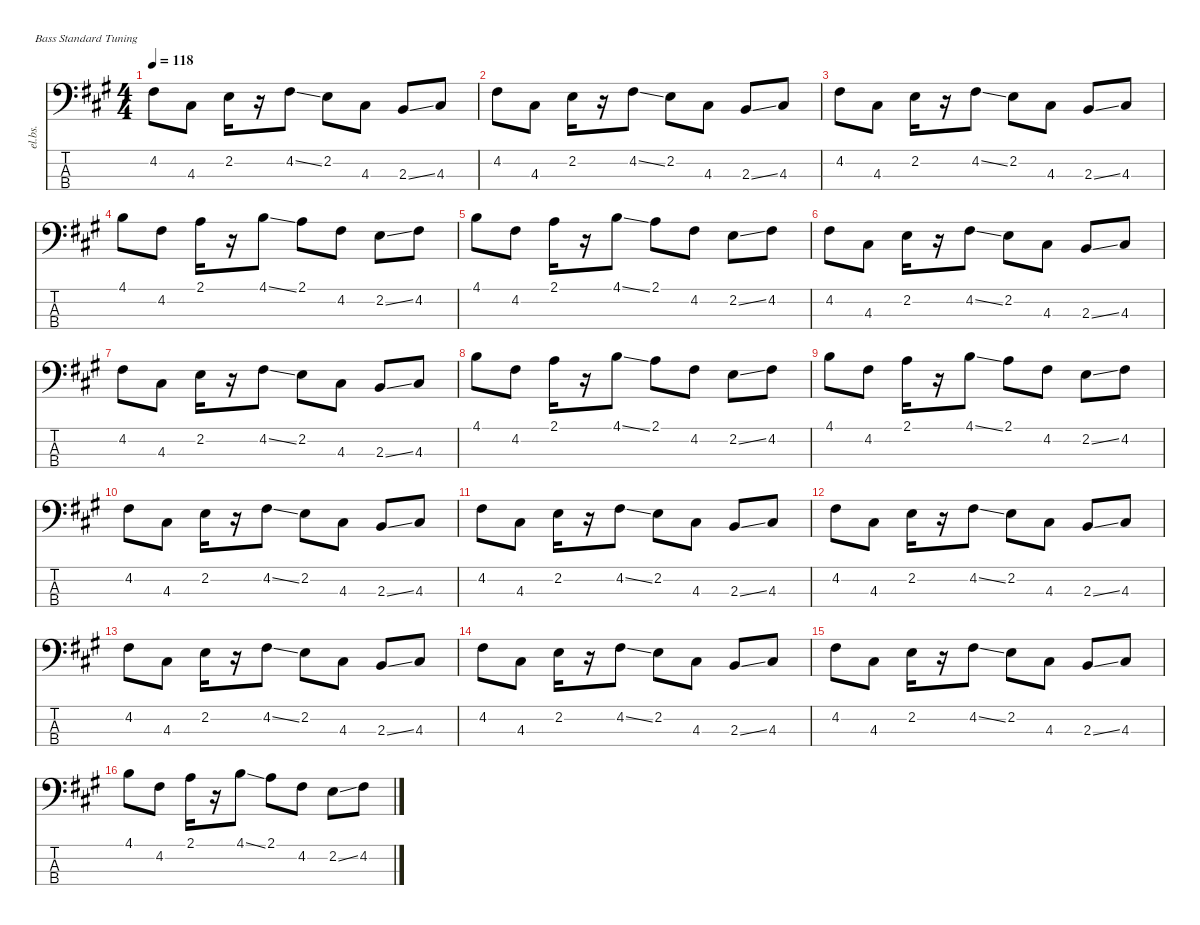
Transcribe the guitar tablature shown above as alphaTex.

\defaultSystemsLayout 4
\hideDynamics
\bracketExtendMode nobrackets
\otherSystemsTrackNameOrientation horizontal
\track ("bass" "el.bs.") {instrument electricbassfinger}
\staff {score tabs}
\tuning (G2 D2 A1 E1)
\ts (4 4)
\tempo 118
\clef f4
\ks f#minor
4.2{acc #}.8{dy ff beam Down} 4.3{acc #}.8{dy mf beam Down} 2.2{acc forcenatural}.16{beam Down} r.16{beam Down} 4.2{ss acc #}.8{dy ff beam Down} 2.2{acc forcenatural}.8{dy mf beam Down} 4.3{acc #}.8{dy f beam Down} 2.3{ss acc forcenatural}.8{dy mf beam Up} 4.3{acc #}.8{beam Up} |
4.2{acc #}.8{dy ff beam Down} 4.3{acc #}.8{dy mf beam Down} 2.2{acc forcenatural}.16{beam Down} r.16{beam Down} 4.2{ss acc #}.8{dy ff beam Down} 2.2{acc forcenatural}.8{dy mf beam Down} 4.3{acc #}.8{dy f beam Down} 2.3{ss acc forcenatural}.8{dy mf beam Up} 4.3{acc #}.8{beam Up} |
4.2{acc #}.8{dy ff beam Down} 4.3{acc #}.8{dy mf beam Down} 2.2{acc forcenatural}.16{beam Down} r.16{beam Down} 4.2{ss acc #}.8{dy ff beam Down} 2.2{acc forcenatural}.8{dy mf beam Down} 4.3{acc #}.8{dy f beam Down} 2.3{ss acc forcenatural}.8{dy mf beam Up} 4.3{acc #}.8{beam Up} |
4.1{acc forcenatural}.8{dy ff beam Down} 4.2{acc #}.8{dy mf beam Down} 2.1{acc forcenatural}.16{beam Down} r.16{beam Down} 4.1{ss acc forcenatural}.8{dy ff beam Down} 2.1{acc forcenatural}.8{dy mp beam Down} 4.2{acc #}.8{dy f beam Down} 2.2{ss acc forcenatural}.8{dy mf beam Down} 4.2{acc #}.8{beam Down} |
4.1{acc forcenatural}.8{dy ff beam Down} 4.2{acc #}.8{dy mf beam Down} 2.1{acc forcenatural}.16{beam Down} r.16{beam Down} 4.1{ss acc forcenatural}.8{dy ff beam Down} 2.1{acc forcenatural}.8{dy mp beam Down} 4.2{acc #}.8{dy f beam Down} 2.2{ss acc forcenatural}.8{dy mf beam Down} 4.2{acc #}.8{beam Down} |
4.2{acc #}.8{dy ff beam Down} 4.3{acc #}.8{dy mf beam Down} 2.2{acc forcenatural}.16{beam Down} r.16{beam Down} 4.2{ss acc #}.8{dy ff beam Down} 2.2{acc forcenatural}.8{dy mf beam Down} 4.3{acc #}.8{dy f beam Down} 2.3{ss acc forcenatural}.8{dy mf beam Up} 4.3{acc #}.8{beam Up} |
4.2{acc #}.8{dy ff beam Down} 4.3{acc #}.8{dy mf beam Down} 2.2{acc forcenatural}.16{beam Down} r.16{beam Down} 4.2{ss acc #}.8{dy ff beam Down} 2.2{acc forcenatural}.8{dy mf beam Down} 4.3{acc #}.8{dy f beam Down} 2.3{ss acc forcenatural}.8{dy mf beam Up} 4.3{acc #}.8{beam Up} |
4.1{acc forcenatural}.8{dy ff beam Down} 4.2{acc #}.8{dy mf beam Down} 2.1{acc forcenatural}.16{beam Down} r.16{beam Down} 4.1{ss acc forcenatural}.8{dy ff beam Down} 2.1{acc forcenatural}.8{dy mp beam Down} 4.2{acc #}.8{dy f beam Down} 2.2{ss acc forcenatural}.8{dy mf beam Down} 4.2{acc #}.8{beam Down} |
4.1{acc forcenatural}.8{dy ff beam Down} 4.2{acc #}.8{dy mf beam Down} 2.1{acc forcenatural}.16{beam Down} r.16{beam Down} 4.1{ss acc forcenatural}.8{dy ff beam Down} 2.1{acc forcenatural}.8{dy mp beam Down} 4.2{acc #}.8{dy f beam Down} 2.2{ss acc forcenatural}.8{dy mf beam Down} 4.2{acc #}.8{beam Down} |
4.2{acc #}.8{dy ff beam Down} 4.3{acc #}.8{dy mf beam Down} 2.2{acc forcenatural}.16{beam Down} r.16{beam Down} 4.2{ss acc #}.8{dy ff beam Down} 2.2{acc forcenatural}.8{dy mf beam Down} 4.3{acc #}.8{dy f beam Down} 2.3{ss acc forcenatural}.8{dy mf beam Up} 4.3{acc #}.8{beam Up} |
4.2{acc #}.8{dy ff beam Down} 4.3{acc #}.8{dy mf beam Down} 2.2{acc forcenatural}.16{beam Down} r.16{beam Down} 4.2{ss acc #}.8{dy ff beam Down} 2.2{acc forcenatural}.8{dy mf beam Down} 4.3{acc #}.8{dy f beam Down} 2.3{ss acc forcenatural}.8{dy mf beam Up} 4.3{acc #}.8{beam Up} |
4.2{acc #}.8{dy ff beam Down} 4.3{acc #}.8{dy mf beam Down} 2.2{acc forcenatural}.16{beam Down} r.16{beam Down} 4.2{ss acc #}.8{dy ff beam Down} 2.2{acc forcenatural}.8{dy mf beam Down} 4.3{acc #}.8{dy f beam Down} 2.3{ss acc forcenatural}.8{dy mf beam Up} 4.3{acc #}.8{beam Up} |
4.2{acc #}.8{dy ff beam Down} 4.3{acc #}.8{dy mf beam Down} 2.2{acc forcenatural}.16{beam Down} r.16{beam Down} 4.2{ss acc #}.8{dy ff beam Down} 2.2{acc forcenatural}.8{dy mf beam Down} 4.3{acc #}.8{dy f beam Down} 2.3{ss acc forcenatural}.8{dy mf beam Up} 4.3{acc #}.8{beam Up} |
4.2{acc #}.8{dy ff beam Down} 4.3{acc #}.8{dy mf beam Down} 2.2{acc forcenatural}.16{beam Down} r.16{beam Down} 4.2{ss acc #}.8{dy ff beam Down} 2.2{acc forcenatural}.8{dy mf beam Down} 4.3{acc #}.8{dy f beam Down} 2.3{ss acc forcenatural}.8{dy mf beam Up} 4.3{acc #}.8{beam Up} |
4.2{acc #}.8{dy ff beam Down} 4.3{acc #}.8{dy mf beam Down} 2.2{acc forcenatural}.16{beam Down} r.16{beam Down} 4.2{ss acc #}.8{dy ff beam Down} 2.2{acc forcenatural}.8{dy mf beam Down} 4.3{acc #}.8{dy f beam Down} 2.3{ss acc forcenatural}.8{dy mf beam Up} 4.3{acc #}.8{beam Up} |
4.1{acc forcenatural}.8{dy ff beam Down} 4.2{acc #}.8{dy mf beam Down} 2.1{acc forcenatural}.16{beam Down} r.16{beam Down} 4.1{ss acc forcenatural}.8{dy ff beam Down} 2.1{acc forcenatural}.8{dy mp beam Down} 4.2{acc #}.8{dy f beam Down} 2.2{ss acc forcenatural}.8{dy mf beam Down} 4.2{acc #}.8{beam Down}
